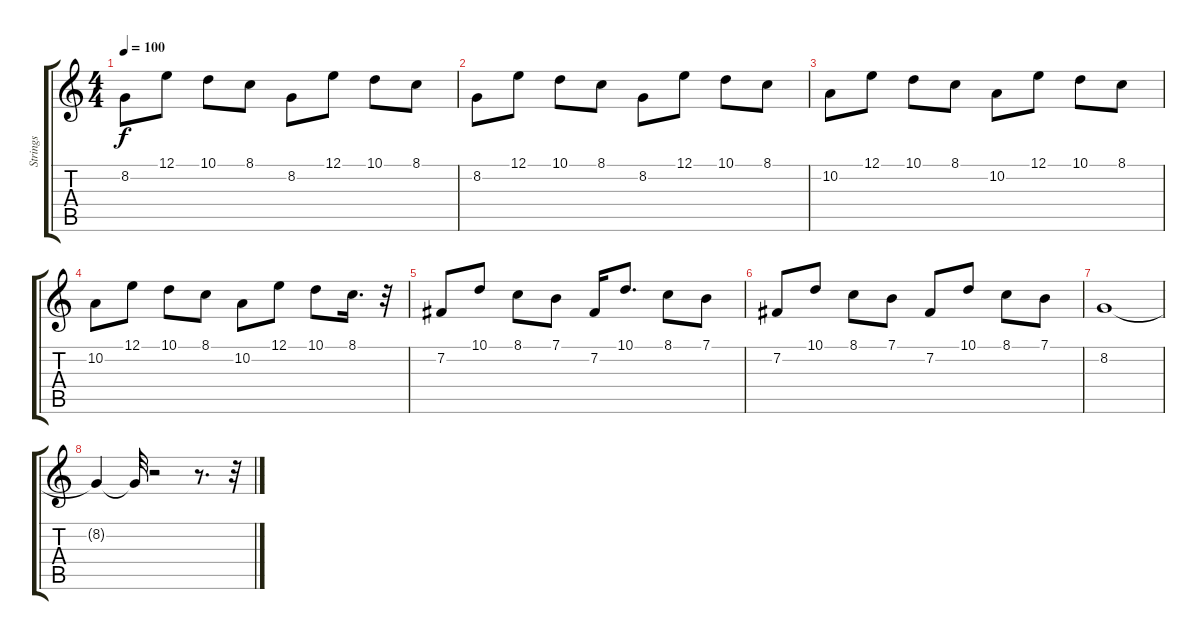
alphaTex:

\track ("Strings" "Strings") {instrument stringensemble2}
\staff {score tabs}
\tuning (E4 B3 G3 D3 A2 E2) {hide}
\ts (4 4)
\tempo 100
\clef g2
\ks c
8.2.8{dy f} 12.1.8 10.1.8 8.1.8 8.2.8 12.1.8 10.1.8 8.1.8 |
8.2.8 12.1.8 10.1.8 8.1.8 8.2.8 12.1.8 10.1.8 8.1.8 |
10.2.8 12.1.8 10.1.8 8.1.8 10.2.8 12.1.8 10.1.8 8.1.8 |
10.2.8 12.1.8 10.1.8 8.1.8 10.2.8 12.1.8 10.1.8 8.1.16{d} r.32 |
7.2.8 10.1.8 8.1.8 7.1.8 7.2.16 10.1.8{d} 8.1.8 7.1.8 |
7.2.8 10.1.8 8.1.8 7.1.8 7.2.8 10.1.8 8.1.8 7.1.8 |
8.2.1 |
8.2{t}.4 8.2{t}.32 r.2 r.8{d} r.32
